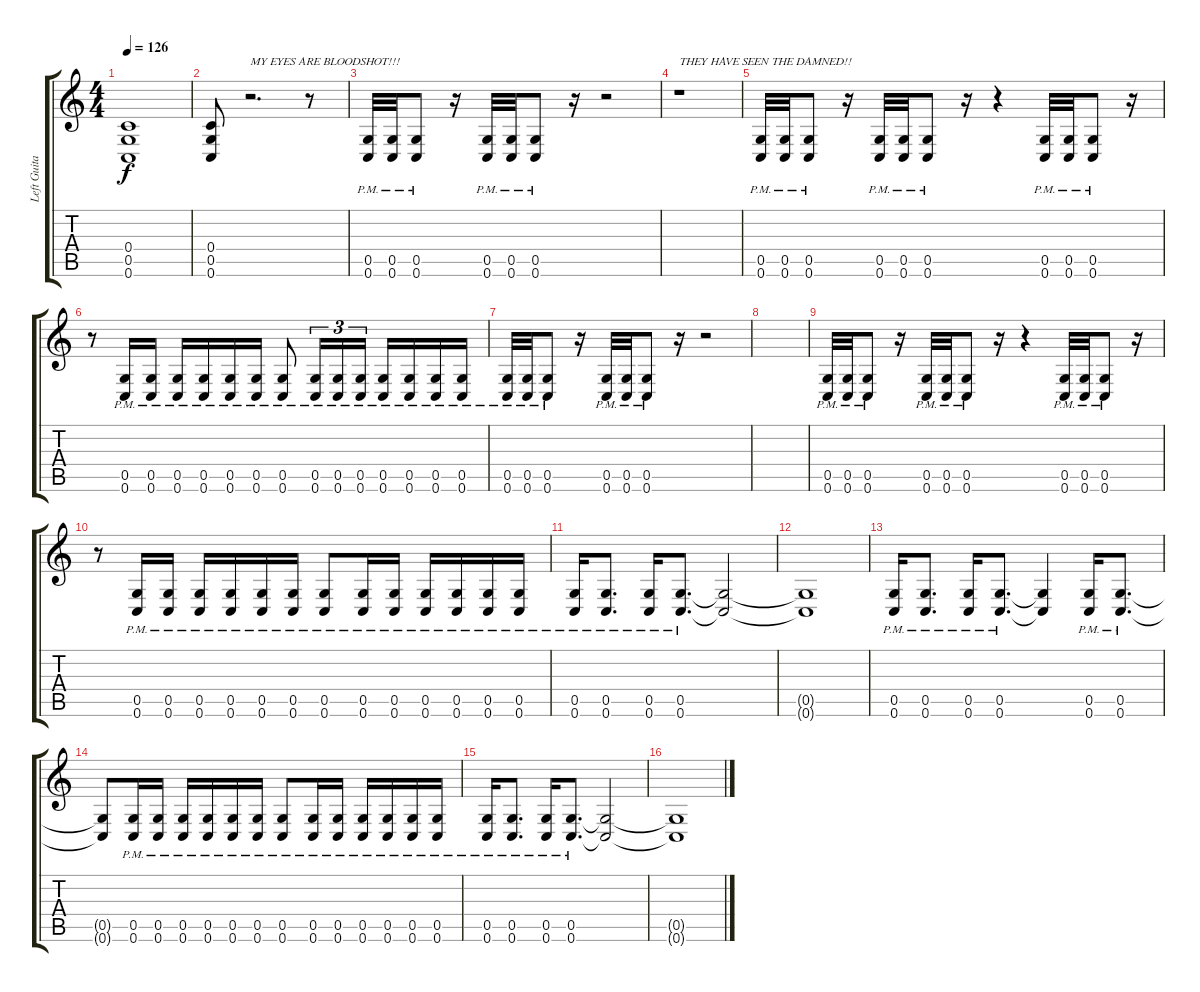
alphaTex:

\track ("Left Guitar" "Left Guita") {instrument distortionguitar}
\staff {score tabs}
\tuning (D4 A3 F3 C3 G2 C2) {hide}
\ts (4 4)
\tempo 126
\clef g2
\ks c
(0.4{t} 0.5{t} 0.6{t}).1{dy f} |
(0.4 0.5 0.6).8 r.2{d txt "MY EYES ARE BLOODSHOT!!!"} r.8 |
(0.5{pm} 0.6{pm}).32 (0.5{pm} 0.6{pm}).32 (0.5{pm} 0.6{pm}).8 r.16 (0.5{pm} 0.6{pm}).32 (0.5{pm} 0.6{pm}).32 (0.5{pm} 0.6{pm}).8 r.16 r.2 |
r.1{txt "THEY HAVE SEEN THE DAMNED!!"} |
(0.5{pm} 0.6{pm}).32 (0.5{pm} 0.6{pm}).32 (0.5{pm} 0.6{pm}).8 r.16 (0.5{pm} 0.6{pm}).32 (0.5{pm} 0.6{pm}).32 (0.5{pm} 0.6{pm}).8 r.16 r.4 (0.5{pm} 0.6{pm}).32 (0.5{pm} 0.6{pm}).32 (0.5{pm} 0.6{pm}).8 r.16 |
r.8 (0.5{pm} 0.6{pm}).16 (0.5{pm} 0.6{pm}).16 (0.5{pm} 0.6{pm}).16 (0.5{pm} 0.6{pm}).16 (0.5{pm} 0.6{pm}).16 (0.5{pm} 0.6{pm}).16 (0.5{pm} 0.6{pm}).8 (0.5{pm} 0.6{pm}).16{tu (3 2)} (0.5{pm} 0.6{pm}).16{tu (3 2)} (0.5{pm} 0.6{pm}).16{tu (3 2)} (0.5{pm} 0.6{pm}).16 (0.5{pm} 0.6{pm}).16 (0.5{pm} 0.6{pm}).16 (0.5{pm} 0.6{pm}).16 |
(0.5{pm} 0.6{pm}).32 (0.5{pm} 0.6{pm}).32 (0.5{pm} 0.6{pm}).8 r.16 (0.5{pm} 0.6{pm}).32 (0.5{pm} 0.6{pm}).32 (0.5{pm} 0.6{pm}).8 r.16 r.2 |
|
(0.5{pm} 0.6{pm}).32 (0.5{pm} 0.6{pm}).32 (0.5{pm} 0.6{pm}).8 r.16 (0.5{pm} 0.6{pm}).32 (0.5{pm} 0.6{pm}).32 (0.5{pm} 0.6{pm}).8 r.16 r.4 (0.5{pm} 0.6{pm}).32 (0.5{pm} 0.6{pm}).32 (0.5{pm} 0.6{pm}).8 r.16 |
r.8 (0.5{pm} 0.6{pm}).16 (0.5{pm} 0.6{pm}).16 (0.5{pm} 0.6{pm}).16 (0.5{pm} 0.6{pm}).16 (0.5{pm} 0.6{pm}).16 (0.5{pm} 0.6{pm}).16 (0.5{pm} 0.6{pm}).8 (0.5{pm} 0.6{pm}).16 (0.5{pm} 0.6{pm}).16 (0.5{pm} 0.6{pm}).16 (0.5{pm} 0.6{pm}).16 (0.5{pm} 0.6{pm}).16 (0.5{pm} 0.6{pm}).16 |
(0.5{pm} 0.6{pm}).16 (0.5{pm} 0.6{pm}).8{d} (0.5{pm} 0.6{pm}).16 (0.5{pm} 0.6{pm}).8{d} (0.5{t} 0.6{t}).2 |
(0.5{t} 0.6{t}).1 |
(0.5{pm} 0.6{pm}).16 (0.5{pm} 0.6{pm}).8{d} (0.5{pm} 0.6{pm}).16 (0.5{pm} 0.6{pm}).8{d} (0.5{t} 0.6{t}).4 (0.5{pm} 0.6{pm}).16 (0.5{pm} 0.6{pm}).8{d} |
(0.5{t} 0.6{t}).8 (0.5{pm} 0.6{pm}).16 (0.5{pm} 0.6{pm}).16 (0.5{pm} 0.6{pm}).16 (0.5{pm} 0.6{pm}).16 (0.5{pm} 0.6{pm}).16 (0.5{pm} 0.6{pm}).16 (0.5{pm} 0.6{pm}).8 (0.5{pm} 0.6{pm}).16 (0.5{pm} 0.6{pm}).16 (0.5{pm} 0.6{pm}).16 (0.5{pm} 0.6{pm}).16 (0.5{pm} 0.6{pm}).16 (0.5{pm} 0.6{pm}).16 |
(0.5{pm} 0.6{pm}).16 (0.5{pm} 0.6{pm}).8{d} (0.5{pm} 0.6{pm}).16 (0.5{pm} 0.6{pm}).8{d} (0.5{t} 0.6{t}).2 |
(0.5{t} 0.6{t}).1
